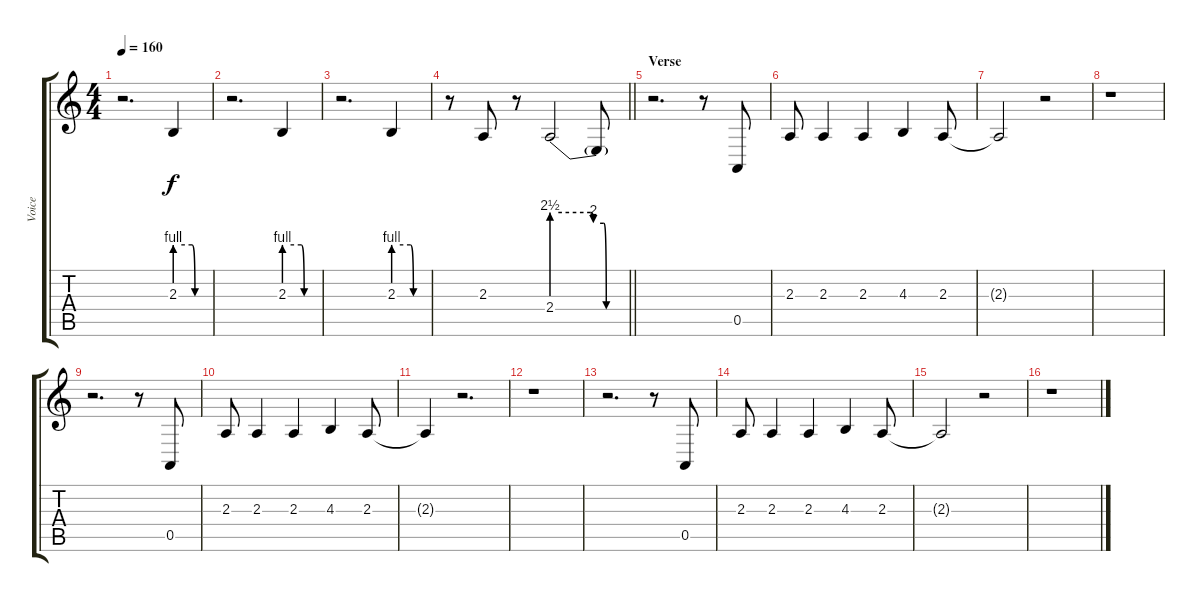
\track ("Voice" "Voice") {instrument lead2sawtooth}
\staff {score tabs}
\tuning (E4 B3 G3 D3 A2 E2) {hide}
\ts (4 4)
\tempo 160
\clef g2
\ks c
r.2{d dy f} 2.3{be (custom 0 4 30 4 35 0 60 0)}.4 |
r.2{d} 2.3{be (custom 0 4 30 4 35 0 60 0)}.4 |
r.2{d} 2.3{be (custom 0 4 30 4 35 0 60 0)}.4 |
\barLineRight lightlight
r.8 2.3.8 r.8 2.4{be (custom 0 10 30 10 32 8 40 8 42 0 60 0)}.2 2.4{t}.8 |
\section ("" "Verse")
r.2{d} r.8 0.5.8 |
2.3.8 2.3.4 2.3.4 4.3.4 2.3.8 |
2.3{t}.2 r.2 |
r.1 |
r.2{d} r.8 0.5.8 |
2.3.8 2.3.4 2.3.4 4.3.4 2.3.8 |
2.3{t}.4 r.2{d} |
r.1 |
r.2{d} r.8 0.5.8 |
2.3.8 2.3.4 2.3.4 4.3.4 2.3.8 |
2.3{t}.2 r.2 |
r.1
